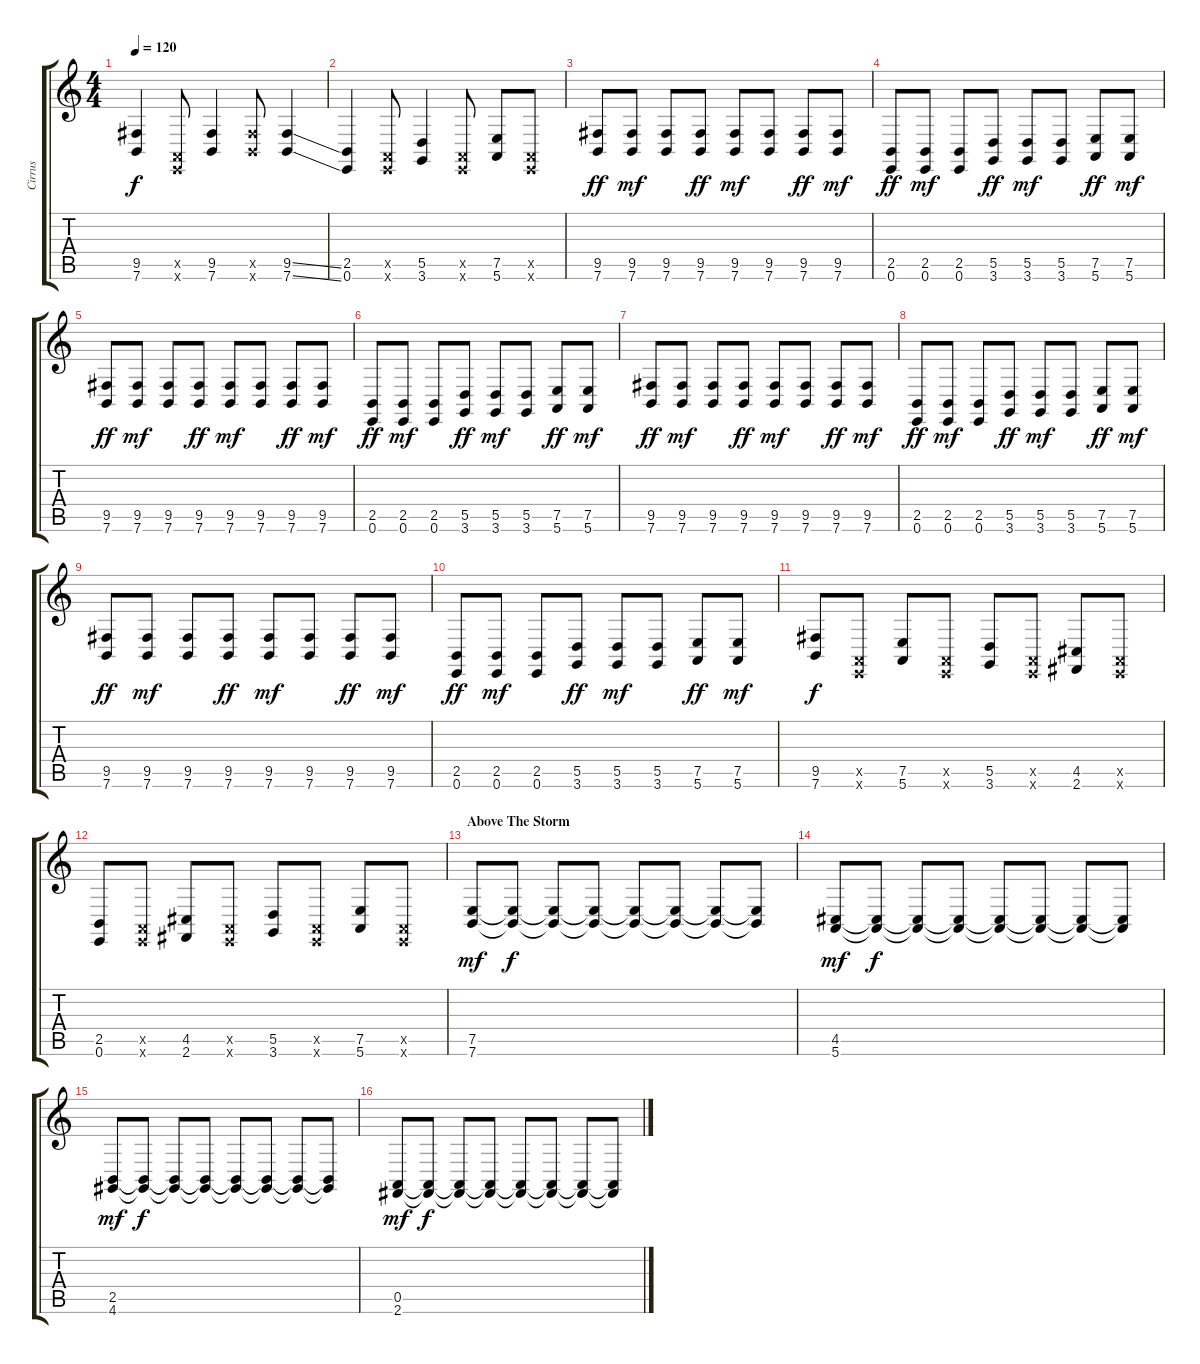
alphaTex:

\track ("Cirrus" "Cirrus") {instrument stringensemble1}
\staff {score tabs}
\tuning (E4 B3 G3 D3 A2 E2) {hide}
\ts (4 4)
\tempo 120
\clef g2
\ks c
(9.5 7.6).4{dy f} (0.5{x} 0.6{x}).8 (9.5 7.6).4 (9.5{x} 7.6{x}).8 (9.5{ss} 7.6{ss}).4 |
(2.5 0.6).4 (0.5{x} 0.6{x}).8 (5.5 3.6).4 (0.5{x} 0.6{x}).8 (7.5 5.6).8 (0.5{x} 0.6{x}).8 |
(9.5 7.6).8{dy ff} (9.5 7.6).8{dy mf} (9.5 7.6).8 (9.5 7.6).8{dy ff} (9.5 7.6).8{dy mf} (9.5 7.6).8 (9.5 7.6).8{dy ff} (9.5 7.6).8{dy mf} |
(2.5 0.6).8{dy ff} (2.5 0.6).8{dy mf} (2.5 0.6).8 (5.5 3.6).8{dy ff} (5.5 3.6).8{dy mf} (5.5 3.6).8 (7.5 5.6).8{dy ff} (7.5 5.6).8{dy mf} |
(9.5 7.6).8{dy ff} (9.5 7.6).8{dy mf} (9.5 7.6).8 (9.5 7.6).8{dy ff} (9.5 7.6).8{dy mf} (9.5 7.6).8 (9.5 7.6).8{dy ff} (9.5 7.6).8{dy mf} |
(2.5 0.6).8{dy ff} (2.5 0.6).8{dy mf} (2.5 0.6).8 (5.5 3.6).8{dy ff} (5.5 3.6).8{dy mf} (5.5 3.6).8 (7.5 5.6).8{dy ff} (7.5 5.6).8{dy mf} |
(9.5 7.6).8{dy ff} (9.5 7.6).8{dy mf} (9.5 7.6).8 (9.5 7.6).8{dy ff} (9.5 7.6).8{dy mf} (9.5 7.6).8 (9.5 7.6).8{dy ff} (9.5 7.6).8{dy mf} |
(2.5 0.6).8{dy ff} (2.5 0.6).8{dy mf} (2.5 0.6).8 (5.5 3.6).8{dy ff} (5.5 3.6).8{dy mf} (5.5 3.6).8 (7.5 5.6).8{dy ff} (7.5 5.6).8{dy mf} |
(9.5 7.6).8{dy ff} (9.5 7.6).8{dy mf} (9.5 7.6).8 (9.5 7.6).8{dy ff} (9.5 7.6).8{dy mf} (9.5 7.6).8 (9.5 7.6).8{dy ff} (9.5 7.6).8{dy mf} |
(2.5 0.6).8{dy ff} (2.5 0.6).8{dy mf} (2.5 0.6).8 (5.5 3.6).8{dy ff} (5.5 3.6).8{dy mf} (5.5 3.6).8 (7.5 5.6).8{dy ff} (7.5 5.6).8{dy mf} |
(9.5 7.6).8{dy f} (0.5{x} 0.6{x}).8 (7.5 5.6).8 (0.5{x} 0.6{x}).8 (5.5 3.6).8 (0.5{x} 0.6{x}).8 (4.5 2.6).8 (0.5{x} 0.6{x}).8 |
(2.5 0.6).8 (0.5{x} 0.6{x}).8 (4.5 2.6).8 (0.5{x} 0.6{x}).8 (5.5 3.6).8 (0.5{x} 0.6{x}).8 (7.5 5.6).8 (0.5{x} 0.6{x}).8 |
\section ("" "Above The Storm")
(7.5 7.6).8{dy mf} (7.5{t} 7.6{t}).8{dy f} (7.5{t} 7.6{t}).8 (7.5{t} 7.6{t}).8 (7.5{t} 7.6{t}).8 (7.5{t} 7.6{t}).8 (7.5{t} 7.6{t}).8 (7.5{t} 7.6{t}).8 |
(4.5 5.6).8{dy mf} (4.5{t} 5.6{t}).8{dy f} (4.5{t} 5.6{t}).8 (4.5{t} 5.6{t}).8 (4.5{t} 5.6{t}).8 (4.5{t} 5.6{t}).8 (4.5{t} 5.6{t}).8 (4.5{t} 5.6{t}).8 |
(2.5 4.6).8{dy mf} (2.5{t} 4.6{t}).8{dy f} (2.5{t} 4.6{t}).8 (2.5{t} 4.6{t}).8 (2.5{t} 4.6{t}).8 (2.5{t} 4.6{t}).8 (2.5{t} 4.6{t}).8 (2.5{t} 4.6{t}).8 |
(0.5 2.6).8{dy mf} (0.5{t} 2.6{t}).8{dy f} (0.5{t} 2.6{t}).8 (0.5{t} 2.6{t}).8 (0.5{t} 2.6{t}).8 (0.5{t} 2.6{t}).8 (0.5{t} 2.6{t}).8 (0.5{t} 2.6{t}).8
